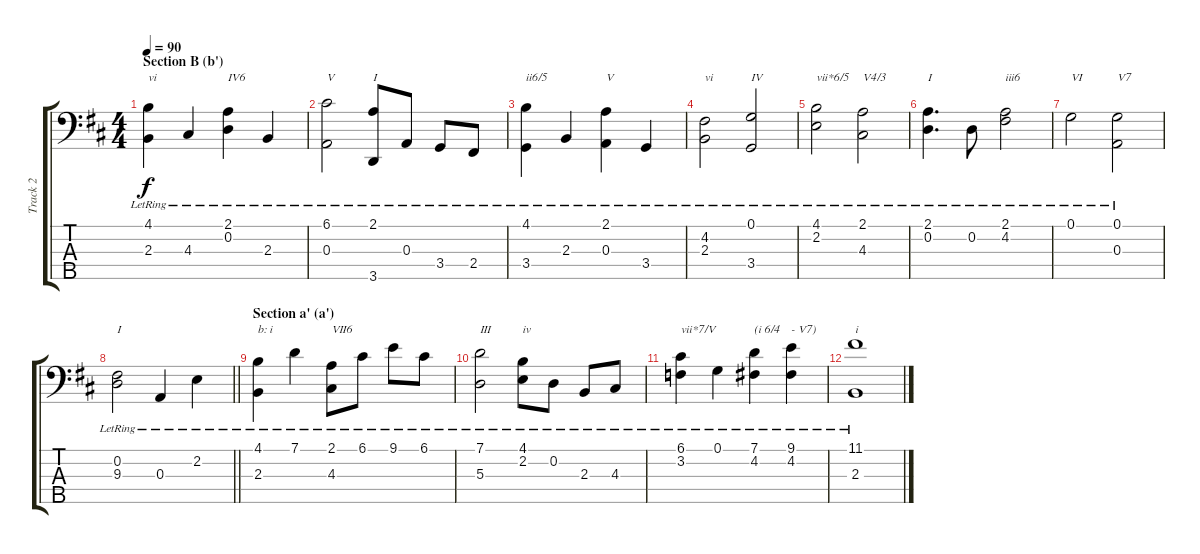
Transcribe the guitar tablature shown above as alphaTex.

\track ("Track 2" "Track 2") {instrument acousticguitarnylon}
\staff {score tabs}
\tuning (G2 D2 A1 E1 B0) {hide}
\ts (4 4)
\section ("" "Section B (b')")
\tempo 90
\clef f4
\ks bminor
(4.1{lr} 2.3{lr}).4{txt "vi" dy f} 4.3{lr}.4 (2.1{lr} 0.2{lr}).4{txt "IV6"} 2.3{lr}.4 |
(6.1{lr} 0.3{lr}).2{txt "V"} (2.1{lr} 3.5{lr}).8{txt "I"} 0.3{lr}.8 3.4{lr}.8 2.4{lr}.8 |
(4.1{lr} 3.4{lr}).4{txt "ii6/5"} 2.3{lr}.4 (2.1{lr} 0.3{lr}).4{txt "V"} 3.4{lr}.4 |
(4.2{lr} 2.3{lr}).2{txt "vi"} (0.1{lr} 3.4{lr}).2{txt "IV"} |
(4.1{lr} 2.2{lr}).2{txt "vii*6/5"} (2.1{lr} 4.3{lr}).2{txt "V4/3"} |
(2.1{lr} 0.2{lr}).4{d txt "I"} 0.2{lr}.8 (2.1{lr} 4.2{lr}).2{txt "iii6"} |
0.1{lr}.2{txt "VI"} (0.1{lr} 0.3{lr}).2{txt "V7"} |
\barLineRight lightlight
(0.2{lr} 9.3{lr}).2{txt "I"} 0.3{lr}.4 2.2{lr}.4 |
\section ("" "Section a' (a')")
(4.1{lr} 2.3{lr}).4{txt "b: i"} 7.1{lr}.4 (2.1{lr} 4.3{lr}).8{txt "VII6"} 6.1{lr}.8 9.1{lr}.8 6.1{lr}.8 |
(7.1{lr} 5.3{lr}).2{txt "III"} (4.1{lr} 2.2{lr}).8{txt "iv"} 0.2{lr}.8 2.3{lr}.8 4.3{lr}.8 |
(6.1{lr} 3.2{lr}).4{txt "vii*7/V"} 0.1{lr}.4 (7.1{lr} 4.2{lr}).4{txt "(i 6/4"} (9.1{lr} 4.2{lr}).4{txt "- V7)"} |
(11.1{lr} 2.3{lr}).1{txt "i"}
